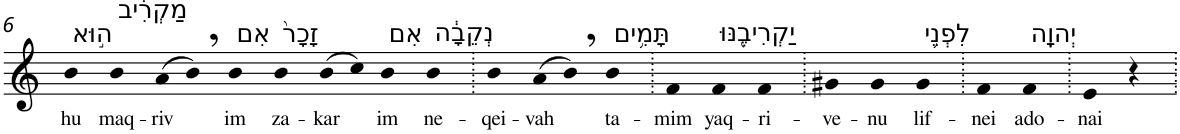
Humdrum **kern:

**kern	**text
*part1	*part1
*staff1	*staff1
*I"Piano	*
*I'Pno	*
!!LO:PB:g=z
*clefG2	*
*k[]	*
=6	=6
!LO:TX:a:t=ה֣וּא	!
!	!LO:LY:b
4b	hu
!LO:TX:a:t=מַקְרִ֔יב	!
!	!LO:LY:b
4b	maq-
!	!LO:LY:b
(>8a	-riv
8b,)	.
!LO:TX:a:t=אִם	!
!	!LO:LY:b
4b	im
!LO:TX:a:t=זָכָר֙	!
!	!LO:LY:b
4b	za-
!	!LO:LY:b
(>8b	-kar
8cc)	.
!LO:TX:a:t=אִם	!
!	!LO:LY:b
4b	im
!LO:TX:a:t=נְקֵבָ֔ה	!
!	!LO:LY:b
4b	ne-
=7.	=7.
!	!LO:LY:b
4b	-qei-
!	!LO:LY:b
(>8a	-vah
8b,)	.
!LO:TX:a:t=תָּמִ֥ים	!
!	!LO:LY:b
4b	ta-
=8.	=8.
!	!LO:LY:b
4f	-mim
!LO:TX:a:t=יַקְרִיבֶ֖נּוּ	!
!	!LO:LY:b
4f	yaq-
!	!LO:LY:b
4f	-ri-
=9.	=9.
!	!LO:LY:b
4g#X	-ve-
!	!LO:LY:b
4g#	-nu
!LO:TX:a:t=לִפְנֵ֥י	!
!	!LO:LY:b
4g#	lif-
=10.	=10.
!	!LO:LY:b
4f	-nei
!LO:TX:a:t=יְהוָֽה	!
!	!LO:LY:b
4f	ado-
=11.	=11.
!	!LO:LY:b
4e	-nai
4r	.
=.	=.
*-	*-
